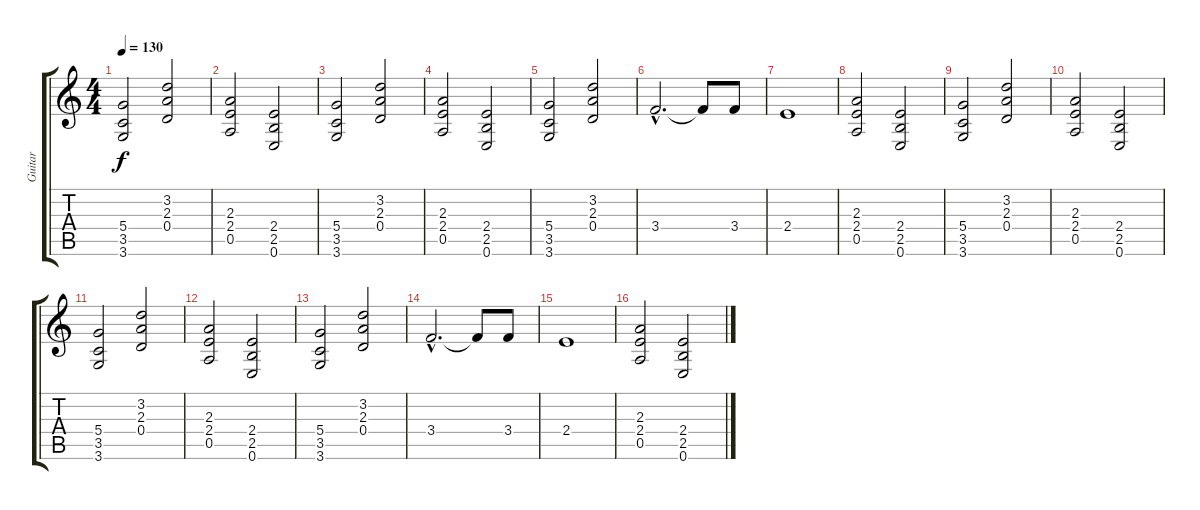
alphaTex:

\track ("Guitar" "Guitar") {instrument distortionguitar}
\staff {score tabs}
\tuning (E4 B3 G3 D3 A2 E2) {hide}
\ts (4 4)
\tempo 130
\clef g2
\ks c
(5.4 3.5 3.6).2{dy f} (3.2 2.3 0.4).2 |
(2.3 2.4 0.5).2 (2.4 2.5 0.6).2 |
(5.4 3.5 3.6).2 (3.2 2.3 0.4).2 |
(2.3 2.4 0.5).2 (2.4 2.5 0.6).2 |
(5.4 3.5 3.6).2 (3.2 2.3 0.4).2 |
3.4{hac}.2{d} 3.4{t}.8 3.4.8 |
2.4.1 |
(2.3 2.4 0.5).2 (2.4 2.5 0.6).2 |
(5.4 3.5 3.6).2 (3.2 2.3 0.4).2 |
(2.3 2.4 0.5).2 (2.4 2.5 0.6).2 |
(5.4 3.5 3.6).2 (3.2 2.3 0.4).2 |
(2.3 2.4 0.5).2 (2.4 2.5 0.6).2 |
(5.4 3.5 3.6).2 (3.2 2.3 0.4).2 |
3.4{hac}.2{d} 3.4{t}.8 3.4.8 |
2.4.1 |
(2.3 2.4 0.5).2 (2.4 2.5 0.6).2
